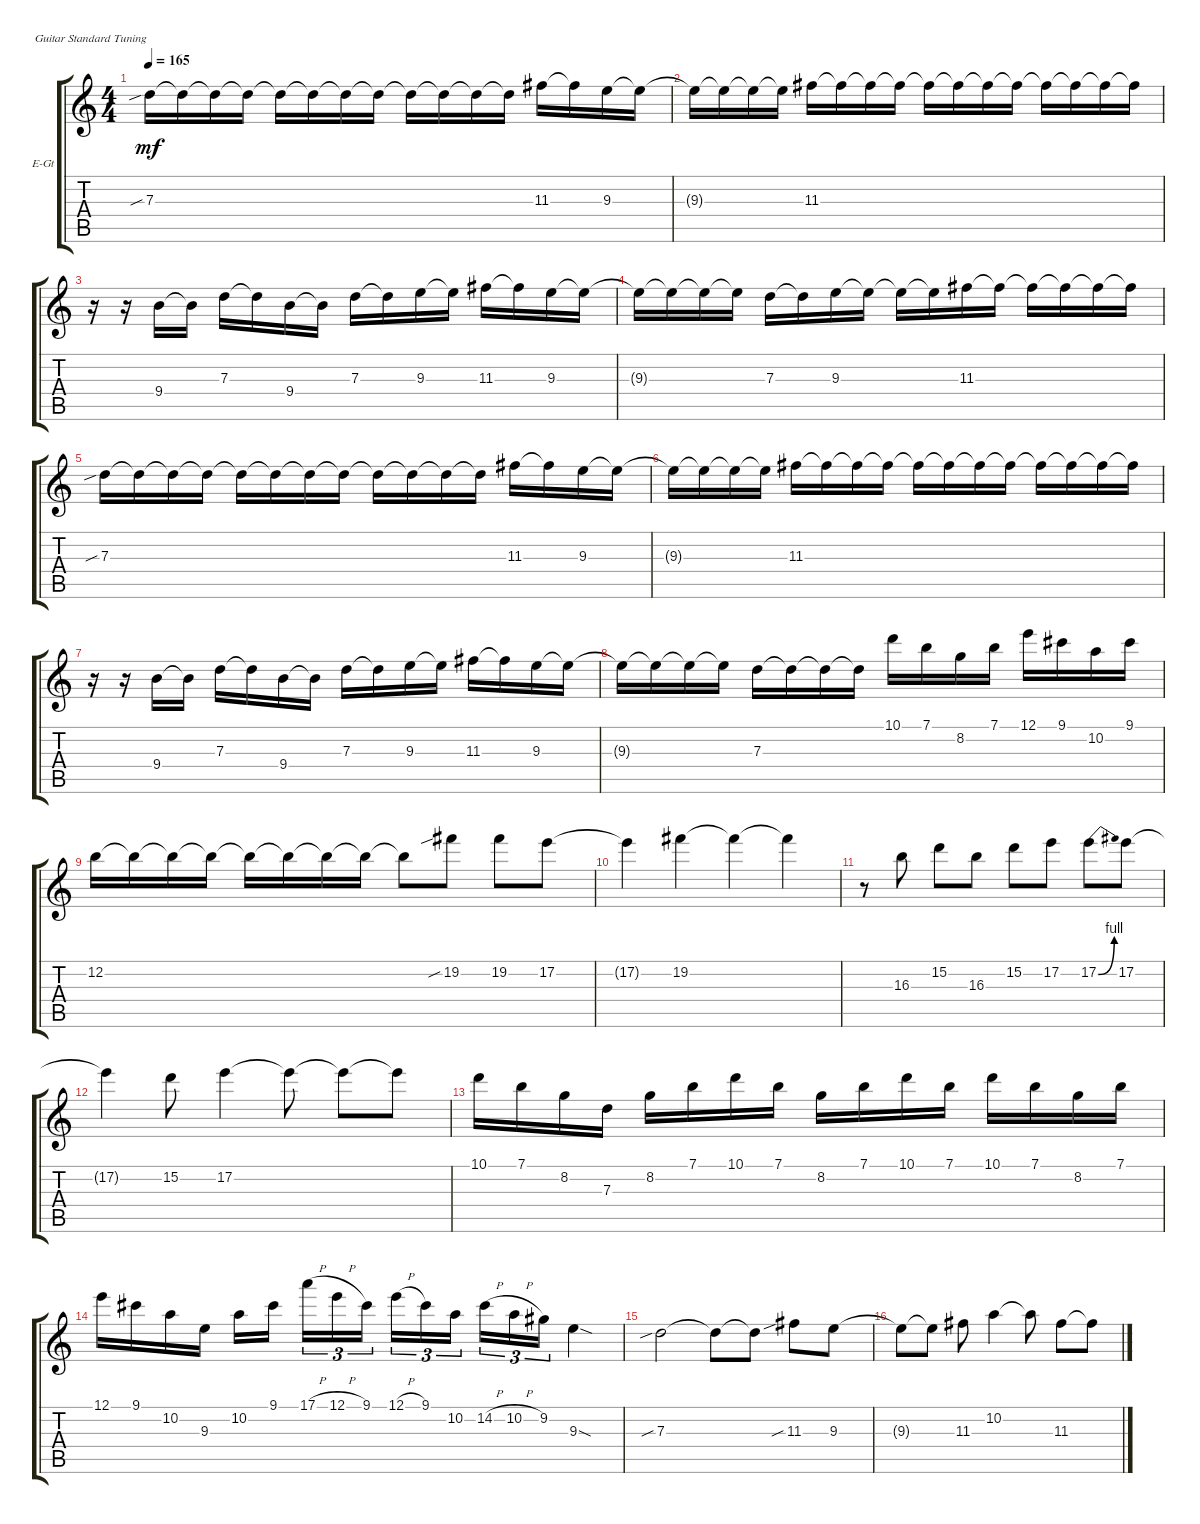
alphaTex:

\defaultSystemsLayout 4
\bracketExtendMode groupsimilarinstruments
\firstSystemTrackNameOrientation horizontal
\otherSystemsTrackNameOrientation horizontal
\track ("Electric Guitar" "E-Gt") {instrument distortionguitar}
\staff {score tabs}
\tuning (E4 B3 G3 D3 A2 E2)
\ts (4 4)
\tempo 165
\clef g2
\ks c
7.3{sib}.16{dy mf} 7.3{t}.16 7.3{t}.16 7.3{t}.16 7.3{t}.16 7.3{t}.16 7.3{t}.16 7.3{t}.16 7.3{t}.16 7.3{t}.16 7.3{t}.16 7.3{t}.16 11.3.16 11.3{t}.16 9.3.16 9.3{t}.16 |
9.3{t}.16 9.3{t}.16 9.3{t}.16 9.3{t}.16 11.3.16 11.3{t}.16 11.3{t}.16 11.3{t}.16 11.3{t}.16 11.3{t}.16 11.3{t}.16 11.3{t}.16 11.3{t}.16 11.3{t}.16 11.3{t}.16 11.3{t}.16 |
r.16 r.16 9.4.16 9.4{t}.16 7.3.16 7.3{t}.16 9.4.16 9.4{t}.16 7.3.16 7.3{t}.16 9.3.16 9.3{t}.16 11.3.16 11.3{t}.16 9.3.16 9.3{t}.16 |
9.3{t}.16 9.3{t}.16 9.3{t}.16 9.3{t}.16 7.3.16 7.3{t}.16 9.3.16 9.3{t}.16 9.3{t}.16 9.3{t}.16 11.3.16 11.3{t}.16 11.3{t}.16 11.3{t}.16 11.3{t}.16 11.3{t}.16 |
7.3{sib}.16 7.3{t}.16 7.3{t}.16 7.3{t}.16 7.3{t}.16 7.3{t}.16 7.3{t}.16 7.3{t}.16 7.3{t}.16 7.3{t}.16 7.3{t}.16 7.3{t}.16 11.3.16 11.3{t}.16 9.3.16 9.3{t}.16 |
9.3{t}.16 9.3{t}.16 9.3{t}.16 9.3{t}.16 11.3.16 11.3{t}.16 11.3{t}.16 11.3{t}.16 11.3{t}.16 11.3{t}.16 11.3{t}.16 11.3{t}.16 11.3{t}.16 11.3{t}.16 11.3{t}.16 11.3{t}.16 |
r.16 r.16 9.4.16 9.4{t}.16 7.3.16 7.3{t}.16 9.4.16 9.4{t}.16 7.3.16 7.3{t}.16 9.3.16 9.3{t}.16 11.3.16 11.3{t}.16 9.3.16 9.3{t}.16 |
9.3{t}.16 9.3{t}.16 9.3{t}.16 9.3{t}.16 7.3.16 7.3{t}.16 7.3{t}.16 7.3{t}.16 10.1.16 7.1.16 8.2.16 7.1.16 12.1.16 9.1.16 10.2.16 9.1.16 |
12.2.16 12.2{t}.16 12.2{t}.16 12.2{t}.16 12.2{t}.16 12.2{t}.16 12.2{t}.16 12.2{t}.16 12.2{t}.8 19.2{sib}.8 19.2.8 17.2.8 |
17.2{t}.4 19.2.4 19.2{t}.4 19.2{t}.4 |
r.8 16.3.8 15.2.8 16.3.8 15.2.8 17.2.8 17.2{be (bend 0 0 15 4)}.8 17.2.8 |
17.2{t}.4 15.2.8 17.2.4 17.2{t}.8 17.2{t}.8 17.2{t}.8 |
10.1.16 7.1.16 8.2.16 7.3.16 8.2.16 7.1.16 10.1.16 7.1.16 8.2.16 7.1.16 10.1.16 7.1.16 10.1.16 7.1.16 8.2.16 7.1.16 |
12.1.16 9.1.16 10.2.16 9.3.16 10.2.16 9.1.16 17.1{h}.16{tu (3 2)} 12.1{h}.16{tu (3 2)} 9.1.16{tu (3 2)} 12.1{h}.16{tu (3 2)} 9.1.16{tu (3 2)} 10.2.16{tu (3 2)} 14.2{h}.16{tu (3 2)} 10.2{h}.16{tu (3 2)} 9.2.16{tu (3 2)} 9.3{sod}.4 |
7.3{sib}.2 7.3{t}.8 7.3{t}.8 11.3{sib}.8 9.3.8 |
9.3{t}.8 9.3{t}.8 11.3.8 10.2.4 10.2{t}.8 11.3.8 11.3{t}.8
